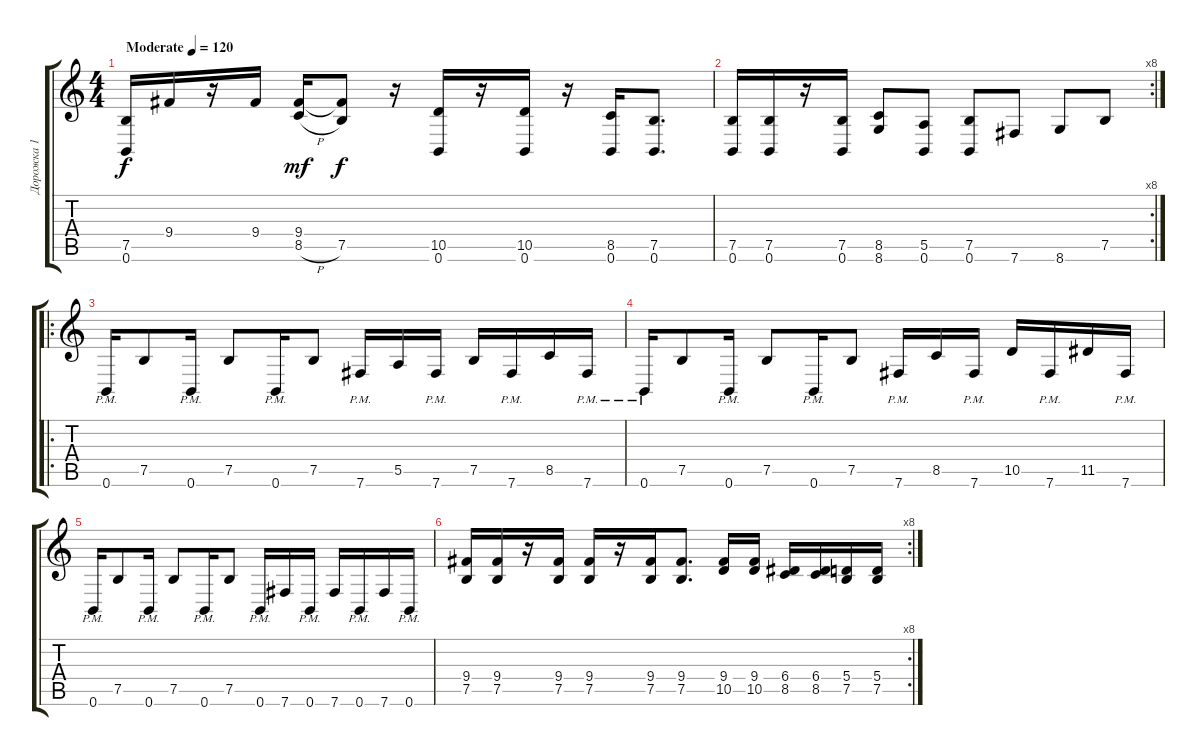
\track ("Дорожка 1" "Дорожка 1") {instrument overdrivenguitar}
\staff {score tabs}
\tuning (B3 Gb3 D3 A2 E2 B1) {hide}
\ts (4 4)
\tempo (120 "Moderate")
\clef g2
\ks c
(7.5 0.6).16{dy f instrument overdrivenguitar} 9.4.16 r.16 9.4.16 (9.4 8.5{h}).16{dy mf} (9.4{t} 7.5).8{dy f} r.16 (10.5 0.6).16 r.16 (10.5 0.6).16 r.16 (8.5 0.6).16 (7.5 0.6).8{d} |
\rc 8
(7.5 0.6).16 (7.5 0.6).16 r.16 (7.5 0.6).16 (8.5 8.6).8 (5.5 0.6).8 (7.5 0.6).8 7.6.8 8.6.8 7.5.8 |
\ro
0.6{pm}.16 7.5.8 0.6{pm}.16 7.5.8 0.6{pm}.16 7.5.8 7.6{pm}.16 5.5.16 7.6{pm}.16 7.5.16 7.6{pm}.16 8.5.16 7.6{pm}.16 |
0.6{pm}.16 7.5.8 0.6{pm}.16 7.5.8 0.6{pm}.16 7.5.8 7.6{pm}.16 8.5.16 7.6{pm}.16 10.5.16 7.6{pm}.16 11.5.16 7.6{pm}.16 |
0.6{pm}.16 7.5.8 0.6{pm}.16 7.5.8 0.6{pm}.16 7.5.8 0.6{pm}.16 7.6.16 0.6{pm}.16 7.6.16 0.6{pm}.16 7.6.16 0.6{pm}.16 |
\rc 8
(9.4 7.5).16 (9.4 7.5).16 r.16 (9.4 7.5).16 (9.4 7.5).16 r.16 (9.4 7.5).16 (9.4 7.5).8{d} (9.4 10.5).16 (9.4 10.5).16 (6.4 8.5).16 (6.4 8.5).16 (5.4 7.5).16 (5.4 7.5).16
